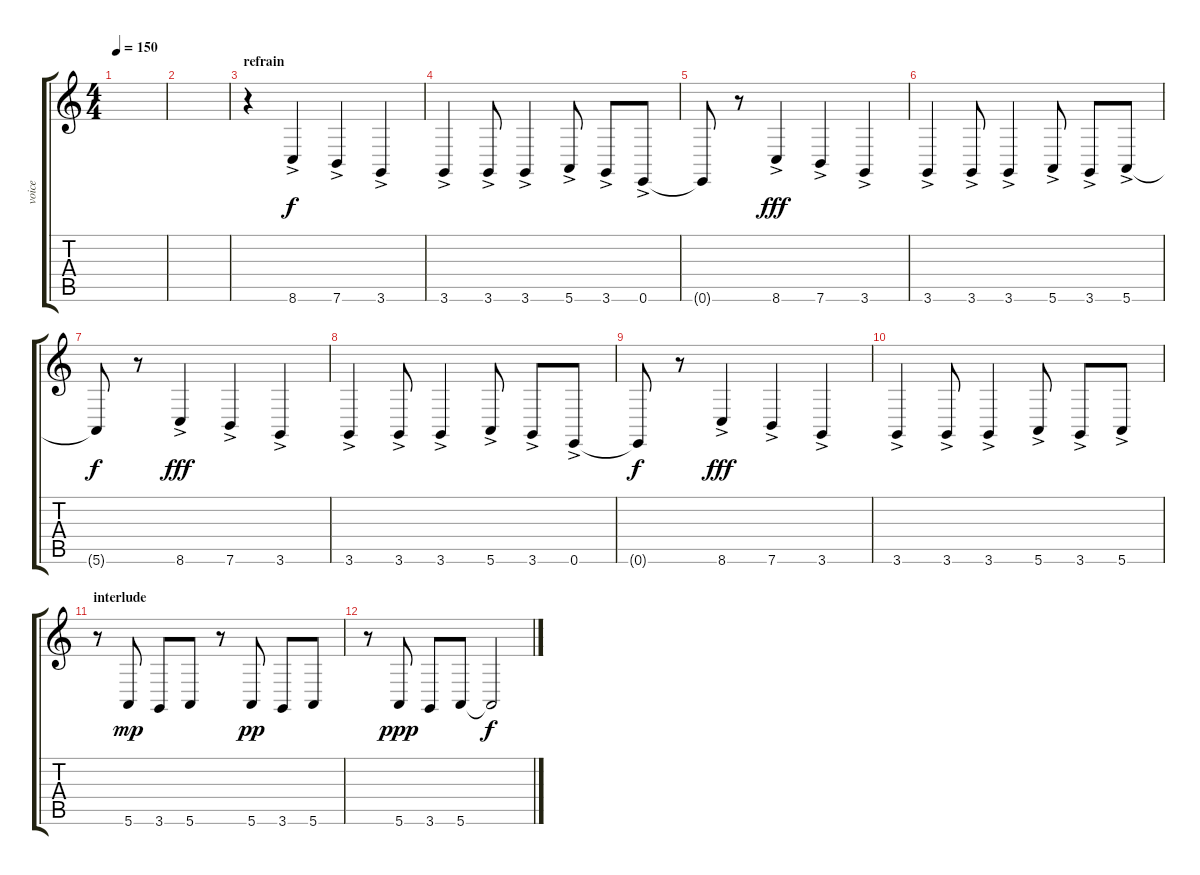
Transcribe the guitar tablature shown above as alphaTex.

\track ("voice " "voice ") {instrument baritonesax}
\staff {score tabs}
\tuning (E4 B3 G3 D3 A2 E2) {hide}
\ts (4 4)
\tempo 150
\clef g2
\ks c
|
|
\section ("" "refrain")
r.4 8.6{ac}.4 7.6{ac}.4 3.6{ac}.4 |
3.6{ac}.4 3.6{ac}.8 3.6{ac}.4 5.6{ac}.8 3.6{ac}.8 0.6{ac}.8 |
0.6{t}.8{dy f} r.8 8.6{ac}.4{dy fff} 7.6{ac}.4 3.6{ac}.4 |
3.6{ac}.4 3.6{ac}.8 3.6{ac}.4 5.6{ac}.8 3.6{ac}.8 5.6{ac}.8 |
5.6{t}.8{dy f} r.8 8.6{ac}.4{dy fff} 7.6{ac}.4 3.6{ac}.4 |
3.6{ac}.4 3.6{ac}.8 3.6{ac}.4 5.6{ac}.8 3.6{ac}.8 0.6{ac}.8 |
0.6{t}.8{dy f} r.8 8.6{ac}.4{dy fff} 7.6{ac}.4 3.6{ac}.4 |
3.6{ac}.4 3.6{ac}.8 3.6{ac}.4 5.6{ac}.8 3.6{ac}.8 5.6{ac}.8 |
\section ("" "interlude")
r.8{balance 16} 5.6.8{dy mp} 3.6.8 5.6.8 r.8{balance 0} 5.6.8{dy pp} 3.6.8 5.6.8 |
r.8{balance 16} 5.6.8{dy ppp} 3.6.8 5.6.8 5.6{t}.2{dy f}
